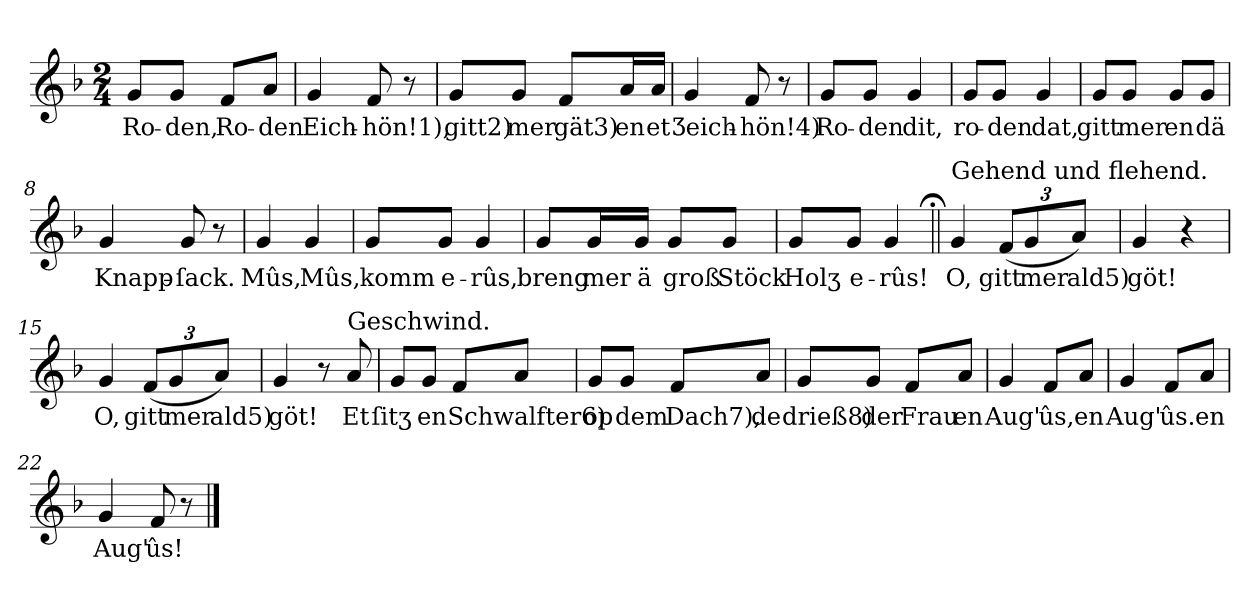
**kern	**text
*part1	*part1
*staff1	*staff1
*clefG2	*
*k[b-]	*
*F:	*
*M2/4	*
=1	=1
8g/L	Ro-
8g/J	-den,
8f/L	Ro-
8a/J	-den
=2	=2
4g	Eich-
8f	-hön!1),
8r	.
=3	=3
8g/L	gitt2)
8g/J	mer
8f/L	gät3)
16a/L	en
16a/JJ	et
=4	=4
4g	Ʒeich-
8f	-hön!4)
8r	.
=5	=5
8g/L	Ro-
8g/J	-den
4g	dit,
=6	=6
8g/L	ro-
8g/J	-den
4g	dat,
=7	=7
8g/L	gitt
8g/J	mer
8g/L	en
8g/J	dä
=8	=8
4g	Knapp-
8g	-ſack.
8r	.
=9	=9
4g	Mûs,
4g	Mûs,
=10	=10
8g/L	komm
8g/J	e-
4g	-rûs,
=11	=11
8g/L	breng
16g/L	mer
16g/JJ	ä
8g/L	groß
8g/J	Stöck
=12	=12
8g/L	Holʒ
8g/J	e-
4g	-rûs!
=13||;	=13||;
!LO:TX:a:t=Gehend und flehend.	!
4g	O,
(>12f/L	gitt
12g/	mer
12a/J)	ald5)
=14	=14
4g	göt!
4r	.
=15	=15
4g	O,
(>12f/L	gitt
12g/	mer
12a/J)	ald5)
=16	=16
4g	göt!
8r	.
!LO:TX:a:t=Geschwind.	!
8a	Et
=17	=17
8g/L	ſitʒ
8g/J	en
8f/L	Schwalfter6)
8a/J	.
=18	=18
8g/L	op
8g/J	dem
8f/L	Dach7),
8a/J	de
=19	=19
8g/L	drieß8)
8g/J	der
8f/L	Frau
8a/J	en
=20	=20
4g	Aug'
8f/L	ûs,
8a/J	en
=21	=21
4g	Aug'
8f/L	ûs.
8a/J	en
=22	=22
4g	Aug'
8f	ûs!
8r	.
==	==
*-	*-
